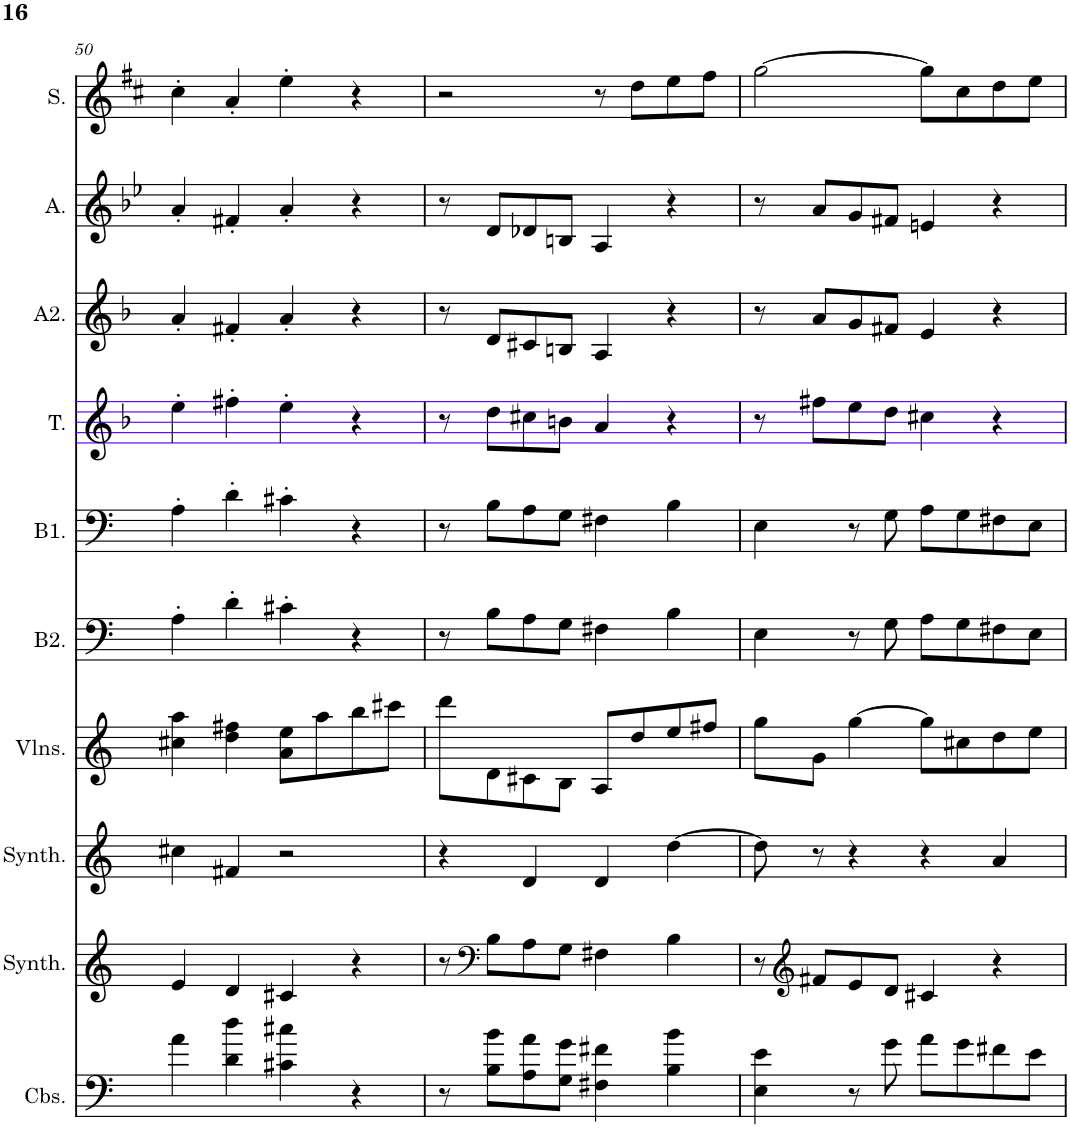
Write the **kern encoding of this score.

**kern	**kern	**kern	**kern	**kern	**kern	**kern	**kern	**kern	**kern
*part10	*part9	*part8	*part7	*part6	*part5	*part4	*part3	*part2	*part1
*staff10	*staff9	*staff8	*staff7	*staff6	*staff5	*staff4	*staff3	*staff2	*staff1
*I"Contrebasses, D'Bass/Strings, etc	*I"Synthétiseur d'instruments à cordes, Synth strings, etc	*I"Synthétiseur d'instruments à cordes, Synth strings 2	*I"Violons, 1st violins	*I"Basse2	*I"Basse1	*I"Tenor	*I"Alto2	*I"Alto	*I"Soprano
*I'Cbs.	*I'Synth.	*I'Synth.	*I'Vlns.	*I'B2.	*I'B1.	*I'T.	*I'A2.	*I'A.	*I'S.
!!LO:PB:g=z
*clefF4	*clefG2	*clefG2	*clefG2	*clefF4	*clefF4	*clefG2	*clefG2	*clefG2	*clefG2
*Trd7c12	*	*	*	*	*	*	*	*	*
*k[]	*k[]	*k[]	*k[]	*k[]	*k[]	*k[b-]	*k[b-]	*k[b-e-]	*k[f#c#]
*M4/4	*M4/4	*M4/4	*M4/4	*M4/4	*M4/4	*M4/4	*M4/4	*M4/4	*M4/4
=50	=50	=50	=50	=50	=50	=50	=50	=50	=50
4a\	4e/	4cc#X\	4cc#X\ 4aa\	4A'\	4A'\	4ee'\	4a'/	4a'/	4cc#'\
4d\ 4dd\	4d/	4f#X/	4dd\ 4ff#X\	4d'\	4d'\	4ff#X'\	4f#X'/	4f#X'/	4a'/
4c#X\ 4cc#X\	4c#X/	2r	8a\ 8ee\L	4c#X'\	4c#X'\	4ee'\	4a'/	4a'/	4ee'\
.	.	.	8aa\	.	.	.	.	.	.
4r	4r	.	8bb\	4r	4r	4r	4r	4r	4r
.	.	.	8ccc#X\J	.	.	.	.	.	.
=51	=51	=51	=51	=51	=51	=51	=51	=51	=51
8r	8r	4r	8ddd\L	8r	8r	8r	8r	8r	2r
*	*clefF4	*	*	*	*	*	*	*	*
8B\ 8b\L	8B\L	.	8d\	8B\L	8B\L	8dd\L	8d/L	8d/L	.
8A\ 8a\	8A\	4d/	8c#X\	8A\	8A\	8cc#X\	8c#X/	8d-X/	.
8G\ 8g\J	8G\J	.	8B\J	8G\J	8G\J	8bn\J	8Bn/J	8Bn/J	.
4F#X\ 4f#X\	4F#X\	4d/	8A/L	4F#X\	4F#X\	4a/	4A/	4A/	8r
.	.	.	8dd/	.	.	.	.	.	8dd\L
4B\ 4b\	4B\	[4dd\	8ee/	4B\	4B\	4r	4r	4r	8ee\
.	.	.	8ff#X/J	.	.	.	.	.	8ff#\J
=52	=52	=52	=52	=52	=52	=52	=52	=52	=52
4E\ 4e\	8r	8dd\]	8gg\L	4E\	4E\	8r	8r	8r	[2gg\
*	*clefG2	*	*	*	*	*	*	*	*
.	8f#X/L	8r	8g\J	.	.	8ff#X\L	8a/L	8a/L	.
8r	8e/	4r	[4gg\	8r	8r	8ee\	8g/	8g/	.
8g\	8d/J	.	.	8G\	8G\	8dd\J	8f#X/J	8f#X/J	.
8a\L	4c#X/	4r	8gg\L]	8A\L	8A\L	4cc#X\	4e/	4en/	8gg\L]
8g\	.	.	8cc#X\	8G\	8G\	.	.	.	8cc#\
8f#X\	4r	4a/	8dd\	8F#X\	8F#X\	4r	4r	4r	8dd\
8e\J	.	.	8ee\J	8E\J	8E\J	.	.	.	8ee\J
=	=	=	=	=	=	=	=	=	=
*-	*-	*-	*-	*-	*-	*-	*-	*-	*-
